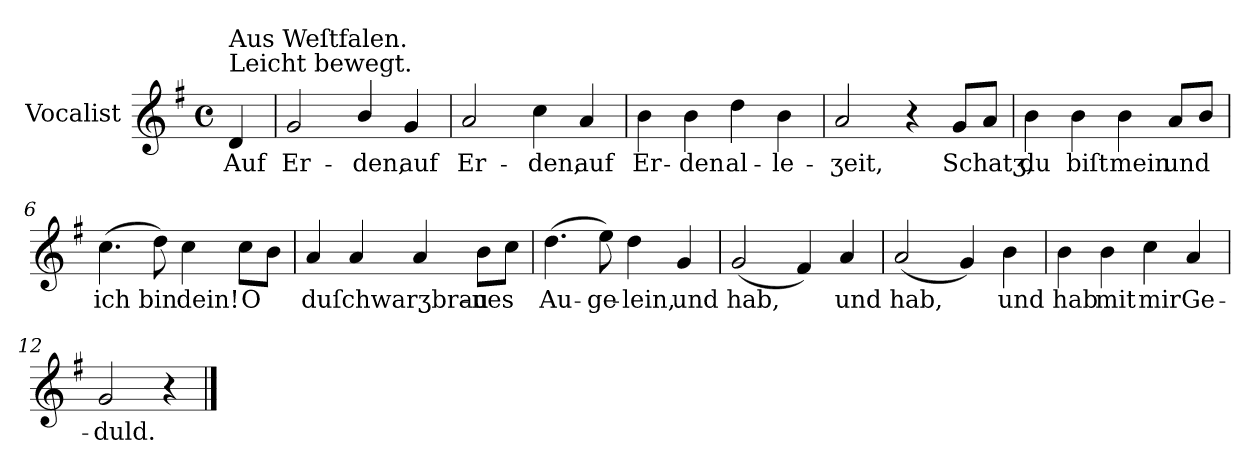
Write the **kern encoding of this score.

**kern	**text
*part1	*part1
*staff1	*staff1
*I"Vocalist	*
*k[f#]	*
*G:	*
*M4/4	*
*met(c)	*
=	=
!LO:TX:a:t=Leicht bewegt.	!
!LO:TX:a:t=Aus Weſtfalen.	!
4d	Auf
=1	=1
2g	Er-
4b/	-den,
4g	auf
=2	=2
2a	Er-
4cc	-den,
4a	auf
=3	=3
4b	Er-
4b	-den
4dd	al-
4b	-le-
=4	=4
2a	-ʒeit,
4r	.
8gL	Schatʒ,
8aJ	.
=5	=5
4b	du
4b	biſt
4b	mein
8aL	und
8bJ	.
=6	=6
(4.cc	ich
8dd)	bin
4cc	dein!
8ccL	O
8bJ	.
=7	=7
4a	du
4a	ſchwarʒbrau-
4a	.
8bL	-nes
8ccJ	.
=8	=8
(4.dd	Au-
8ee)	-ge-
4dd	-lein,
4g	und
=9	=9
(2g	hab,
4f#)	.
4a	und
=10	=10
(2a	hab,
4g)	.
4b	und
=11	=11
4b	hab
4b	mit
4cc	mir
4a	Ge-
=12	=12
2g	-duld.
4r	.
==	==
*-	*-
